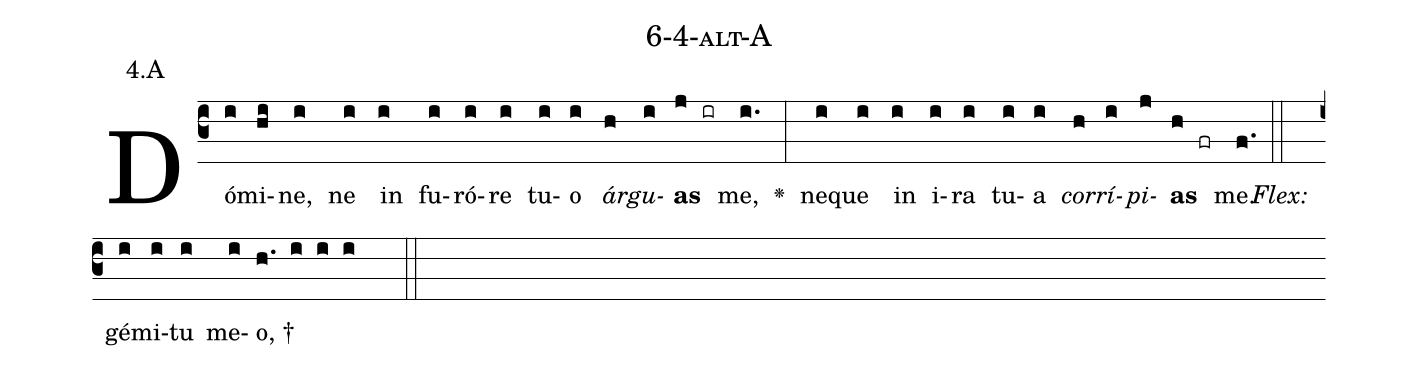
name: 6-4-alt-A;
annotation: 4.A;
%%
(c3)Dó(i)mi(hi)ne,(i) ne(i) in(i) fu(i)ró(i)re(i) tu(i)o(i) <i>ár</i>(h)<i>gu</i>(i)<b>as</b>(j ir) me,(i.) <v>\greheightstar</v>(:) ne(i)que(i) in(i) i(i)ra(i) tu(i)a(i) <i>cor</i>(h)<i>rí</i>(i)<i>pi</i>(j)<b>as</b>(h fr) me.(f.) (::)
<i>Flex:</i>()  gé(i)mi(i)tu(i) me(i)o, †(h. i i i  ::)

%E(i) u(h) o(i) u(j) a(h) e.(f.) (::)
